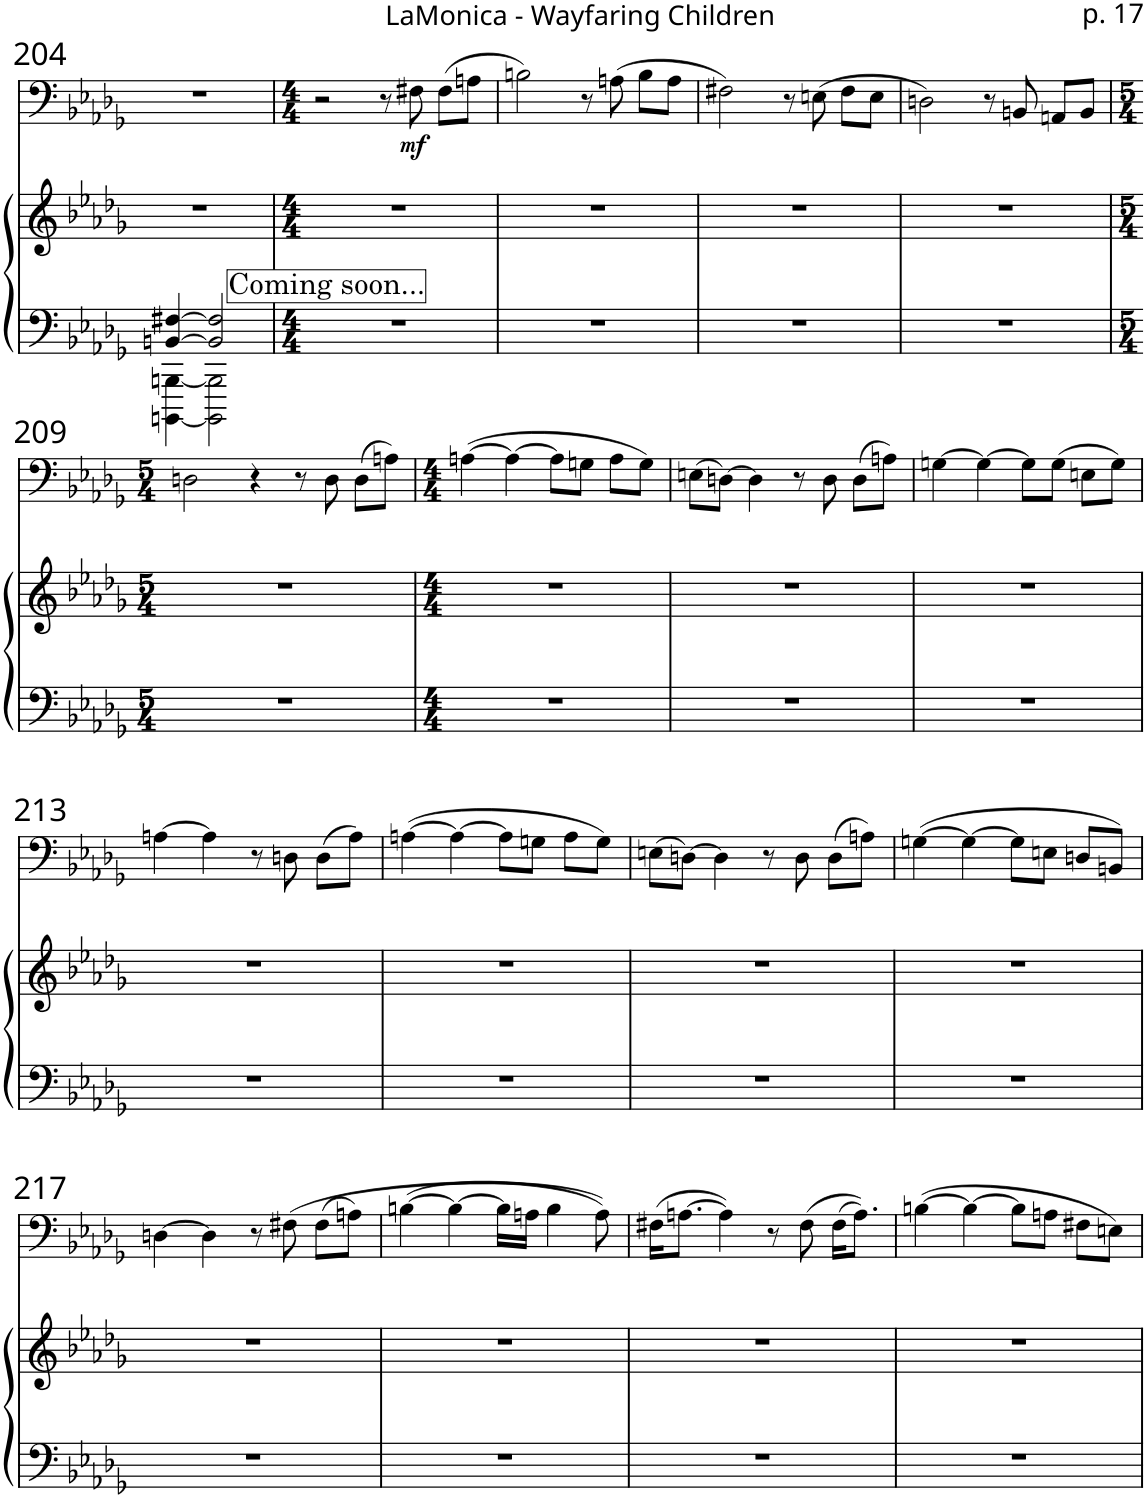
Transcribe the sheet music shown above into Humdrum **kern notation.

**kern	**kern	**kern	**dynam
*part2	*part2	*part1	*part1
*staff3	*staff2	*staff1	*staff1
*I"Piano	*	*I"Bassoon	*
*I'Pno	*	*I'Bsn	*
!!LO:PB:g=z
*clefF4	*clefG2	*clefF4	*
*k[b-e-a-d-g-]	*k[b-e-a-d-g-]	*k[b-e-a-d-g-]	*
*M3/4	*M3/4	*M3/4	*
=204	=204	=204	=204
*^	*	*	*
[4BBn/ [4F#X/	[4BBBBn\ [4BBBn\	2.r	2.r	.
2BB/] 2F#/]	2BBBB\] 2BBB\]	.	.	.
*v	*v	*	*	*
=205	=205	=205	=205
*M4/4	*M4/4	*M4/4	*
*^	*	*	*
!LO:TX:a:t=Coming soon...	!	!	!	!
*v	*v	*	*	*
1r	1r	2r	.
.	.	8r	.
!	!	!	!LO:DY:b
.	.	8F#X\	mf
.	.	(8F#\L	.
.	.	8An\J	.
=206	=206	=206	=206
1r	1r	2Bn\)	.
.	.	8r	.
.	.	(8An\	.
.	.	8B\L	.
.	.	8A\J	.
=207	=207	=207	=207
1r	1r	2F#X\)	.
.	.	8r	.
.	.	(8En\	.
.	.	8F#\L	.
.	.	8E\J	.
=208	=208	=208	=208
1r	1r	2Dn\)	.
.	.	8r	.
.	.	8BBn/	.
.	.	8AAn/L	.
.	.	8BB/J	.
!!LO:LB:g=z
=209	=209	=209	=209
*M5/4	*M5/4	*M5/4	*
4%5r	4%5r	2Dn\	.
.	.	4r	.
.	.	8r	.
.	.	8D\	.
.	.	(8D\L	.
.	.	8An\J)	.
=210	=210	=210	=210
*M4/4	*M4/4	*M4/4	*
1r	1r	([4An\	.
.	.	4A\_	.
.	.	8A\L]	.
.	.	8Gn\J	.
.	.	8A\L	.
.	.	8G\J)	.
=211	=211	=211	=211
1r	1r	(8En\L	.
.	.	[8Dn\J)	.
.	.	4D\]	.
.	.	8r	.
.	.	8D\	.
.	.	(8D\L	.
.	.	8An\J)	.
=212	=212	=212	=212
1r	1r	[4Gn\	.
.	.	4G\_	.
.	.	8G\L]	.
.	.	(8G\J	.
.	.	8En\L	.
.	.	8G\J)	.
!!LO:LB:g=z
=213	=213	=213	=213
1r	1r	[4An\	.
.	.	4A\]	.
.	.	8r	.
.	.	8Dn\	.
.	.	(8D\L	.
.	.	8A\J)	.
=214	=214	=214	=214
1r	1r	([4An\	.
.	.	4A\_	.
.	.	8A\L]	.
.	.	8Gn\J	.
.	.	8A\L	.
.	.	8G\J)	.
=215	=215	=215	=215
1r	1r	(8En\L	.
.	.	[8Dn\J)	.
.	.	4D\]	.
.	.	8r	.
.	.	8D\	.
.	.	(8D\L	.
.	.	8An\J)	.
=216	=216	=216	=216
1r	1r	([4Gn\	.
.	.	4G\_	.
.	.	8G\L]	.
.	.	8En\J	.
.	.	8Dn/L	.
.	.	8BBn/J)	.
!!LO:LB:g=z
=217	=217	=217	=217
1r	1r	[4Dn\	.
.	.	4D\]	.
.	.	8r	.
.	.	(8F#X\	.
.	.	(8F#\L	.
.	.	8An\J)	.
=218	=218	=218	=218
1r	1r	([4Bn\	.
.	.	4B\_	.
.	.	16B\LL]	.
.	.	16An\JJ	.
.	.	4B\	.
.	.	8A\))	.
=219	=219	=219	=219
1r	1r	(16F#X\KL	.
.	.	[8.An\J	.
.	.	4A\])	.
.	.	8r	.
.	.	(8F#\	.
.	.	(16F#\KL	.
.	.	8.A\J))	.
=220	=220	=220	=220
1r	1r	([4Bn\	.
.	.	4B\_	.
.	.	8B\L]	.
.	.	8An\J	.
.	.	8F#X\L	.
.	.	8En\J)	.
=	=	=	=
*-	*-	*-	*-
